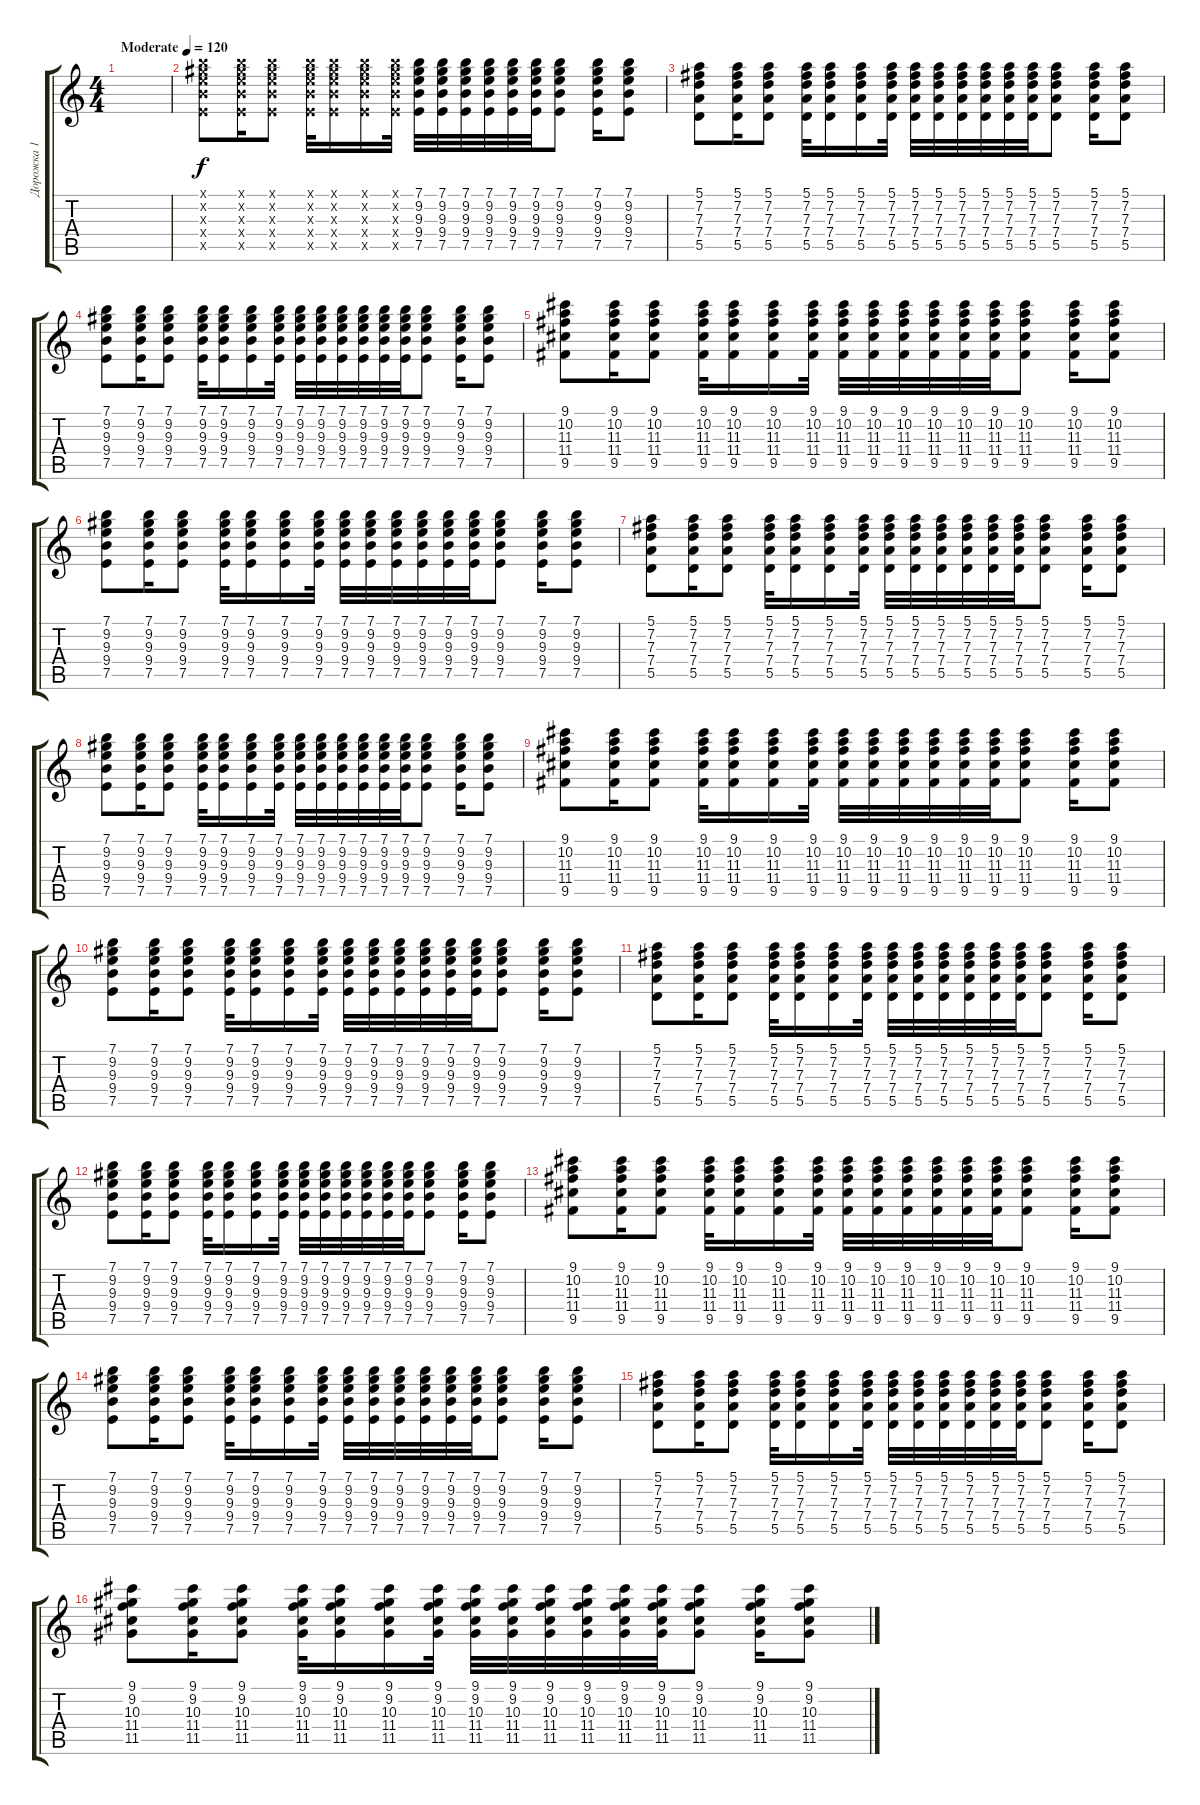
\track ("Дорожка 1" "Дорожка 1") {instrument acousticguitarnylon}
\staff {score tabs}
\tuning (E4 B3 G3 D3 A2 E2) {hide}
\ts (4 4)
\tempo (120 "Moderate")
\clef g2
\ks c
|
(7.1{x} 9.2{x} 9.3{x} 9.4{x} 7.5{x}).8 (7.1{x} 9.2{x} 9.3{x} 9.4{x} 7.5{x}).16 (7.1{x} 9.2{x} 9.3{x} 9.4{x} 7.5{x}).8 (7.1{x} 9.2{x} 9.3{x} 9.4{x} 7.5{x}).32 (7.1{x} 9.2{x} 9.3{x} 9.4{x} 7.5{x}).16 (7.1{x} 9.2{x} 9.3{x} 9.4{x} 7.5{x}).16 (7.1{x} 9.2{x} 9.3{x} 9.4{x} 7.5{x}).32 (7.1 9.2 9.3 9.4 7.5).32 (7.1 9.2 9.3 9.4 7.5).32 (7.1 9.2 9.3 9.4 7.5).32 (7.1 9.2 9.3 9.4 7.5).32 (7.1 9.2 9.3 9.4 7.5).32 (7.1 9.2 9.3 9.4 7.5).32 (7.1 9.2 9.3 9.4 7.5).8 (7.1 9.2 9.3 9.4 7.5).16 (7.1 9.2 9.3 9.4 7.5).8 |
(5.1 7.2 7.3 7.4 5.5).8 (5.1 7.2 7.3 7.4 5.5).16 (5.1 7.2 7.3 7.4 5.5).8 (5.1 7.2 7.3 7.4 5.5).32 (5.1 7.2 7.3 7.4 5.5).16 (5.1 7.2 7.3 7.4 5.5).16 (5.1 7.2 7.3 7.4 5.5).32 (5.1 7.2 7.3 7.4 5.5).32 (5.1 7.2 7.3 7.4 5.5).32 (5.1 7.2 7.3 7.4 5.5).32 (5.1 7.2 7.3 7.4 5.5).32 (5.1 7.2 7.3 7.4 5.5).32 (5.1 7.2 7.3 7.4 5.5).32 (5.1 7.2 7.3 7.4 5.5).8 (5.1 7.2 7.3 7.4 5.5).16 (5.1 7.2 7.3 7.4 5.5).8 |
(7.1 9.2 9.3 9.4 7.5).8 (7.1 9.2 9.3 9.4 7.5).16 (7.1 9.2 9.3 9.4 7.5).8 (7.1 9.2 9.3 9.4 7.5).32 (7.1 9.2 9.3 9.4 7.5).16 (7.1 9.2 9.3 9.4 7.5).16 (7.1 9.2 9.3 9.4 7.5).32 (7.1 9.2 9.3 9.4 7.5).32 (7.1 9.2 9.3 9.4 7.5).32 (7.1 9.2 9.3 9.4 7.5).32 (7.1 9.2 9.3 9.4 7.5).32 (7.1 9.2 9.3 9.4 7.5).32 (7.1 9.2 9.3 9.4 7.5).32 (7.1 9.2 9.3 9.4 7.5).8 (7.1 9.2 9.3 9.4 7.5).16 (7.1 9.2 9.3 9.4 7.5).8 |
(9.1 10.2 11.3 11.4 9.5).8 (9.1 10.2 11.3 11.4 9.5).16 (9.1 10.2 11.3 11.4 9.5).8 (9.1 10.2 11.3 11.4 9.5).32 (9.1 10.2 11.3 11.4 9.5).16 (9.1 10.2 11.3 11.4 9.5).16 (9.1 10.2 11.3 11.4 9.5).32 (9.1 10.2 11.3 11.4 9.5).32 (9.1 10.2 11.3 11.4 9.5).32 (9.1 10.2 11.3 11.4 9.5).32 (9.1 10.2 11.3 11.4 9.5).32 (9.1 10.2 11.3 11.4 9.5).32 (9.1 10.2 11.3 11.4 9.5).32 (9.1 10.2 11.3 11.4 9.5).8 (9.1 10.2 11.3 11.4 9.5).16 (9.1 10.2 11.3 11.4 9.5).8 |
(7.1 9.2 9.3 9.4 7.5).8 (7.1 9.2 9.3 9.4 7.5).16 (7.1 9.2 9.3 9.4 7.5).8 (7.1 9.2 9.3 9.4 7.5).32 (7.1 9.2 9.3 9.4 7.5).16 (7.1 9.2 9.3 9.4 7.5).16 (7.1 9.2 9.3 9.4 7.5).32 (7.1 9.2 9.3 9.4 7.5).32 (7.1 9.2 9.3 9.4 7.5).32 (7.1 9.2 9.3 9.4 7.5).32 (7.1 9.2 9.3 9.4 7.5).32 (7.1 9.2 9.3 9.4 7.5).32 (7.1 9.2 9.3 9.4 7.5).32 (7.1 9.2 9.3 9.4 7.5).8 (7.1 9.2 9.3 9.4 7.5).16 (7.1 9.2 9.3 9.4 7.5).8 |
(5.1 7.2 7.3 7.4 5.5).8 (5.1 7.2 7.3 7.4 5.5).16 (5.1 7.2 7.3 7.4 5.5).8 (5.1 7.2 7.3 7.4 5.5).32 (5.1 7.2 7.3 7.4 5.5).16 (5.1 7.2 7.3 7.4 5.5).16 (5.1 7.2 7.3 7.4 5.5).32 (5.1 7.2 7.3 7.4 5.5).32 (5.1 7.2 7.3 7.4 5.5).32 (5.1 7.2 7.3 7.4 5.5).32 (5.1 7.2 7.3 7.4 5.5).32 (5.1 7.2 7.3 7.4 5.5).32 (5.1 7.2 7.3 7.4 5.5).32 (5.1 7.2 7.3 7.4 5.5).8 (5.1 7.2 7.3 7.4 5.5).16 (5.1 7.2 7.3 7.4 5.5).8 |
(7.1 9.2 9.3 9.4 7.5).8 (7.1 9.2 9.3 9.4 7.5).16 (7.1 9.2 9.3 9.4 7.5).8 (7.1 9.2 9.3 9.4 7.5).32 (7.1 9.2 9.3 9.4 7.5).16 (7.1 9.2 9.3 9.4 7.5).16 (7.1 9.2 9.3 9.4 7.5).32 (7.1 9.2 9.3 9.4 7.5).32 (7.1 9.2 9.3 9.4 7.5).32 (7.1 9.2 9.3 9.4 7.5).32 (7.1 9.2 9.3 9.4 7.5).32 (7.1 9.2 9.3 9.4 7.5).32 (7.1 9.2 9.3 9.4 7.5).32 (7.1 9.2 9.3 9.4 7.5).8 (7.1 9.2 9.3 9.4 7.5).16 (7.1 9.2 9.3 9.4 7.5).8 |
(9.1 10.2 11.3 11.4 9.5).8 (9.1 10.2 11.3 11.4 9.5).16 (9.1 10.2 11.3 11.4 9.5).8 (9.1 10.2 11.3 11.4 9.5).32 (9.1 10.2 11.3 11.4 9.5).16 (9.1 10.2 11.3 11.4 9.5).16 (9.1 10.2 11.3 11.4 9.5).32 (9.1 10.2 11.3 11.4 9.5).32 (9.1 10.2 11.3 11.4 9.5).32 (9.1 10.2 11.3 11.4 9.5).32 (9.1 10.2 11.3 11.4 9.5).32 (9.1 10.2 11.3 11.4 9.5).32 (9.1 10.2 11.3 11.4 9.5).32 (9.1 10.2 11.3 11.4 9.5).8 (9.1 10.2 11.3 11.4 9.5).16 (9.1 10.2 11.3 11.4 9.5).8 |
(7.1 9.2 9.3 9.4 7.5).8 (7.1 9.2 9.3 9.4 7.5).16 (7.1 9.2 9.3 9.4 7.5).8 (7.1 9.2 9.3 9.4 7.5).32 (7.1 9.2 9.3 9.4 7.5).16 (7.1 9.2 9.3 9.4 7.5).16 (7.1 9.2 9.3 9.4 7.5).32 (7.1 9.2 9.3 9.4 7.5).32 (7.1 9.2 9.3 9.4 7.5).32 (7.1 9.2 9.3 9.4 7.5).32 (7.1 9.2 9.3 9.4 7.5).32 (7.1 9.2 9.3 9.4 7.5).32 (7.1 9.2 9.3 9.4 7.5).32 (7.1 9.2 9.3 9.4 7.5).8 (7.1 9.2 9.3 9.4 7.5).16 (7.1 9.2 9.3 9.4 7.5).8 |
(5.1 7.2 7.3 7.4 5.5).8 (5.1 7.2 7.3 7.4 5.5).16 (5.1 7.2 7.3 7.4 5.5).8 (5.1 7.2 7.3 7.4 5.5).32 (5.1 7.2 7.3 7.4 5.5).16 (5.1 7.2 7.3 7.4 5.5).16 (5.1 7.2 7.3 7.4 5.5).32 (5.1 7.2 7.3 7.4 5.5).32 (5.1 7.2 7.3 7.4 5.5).32 (5.1 7.2 7.3 7.4 5.5).32 (5.1 7.2 7.3 7.4 5.5).32 (5.1 7.2 7.3 7.4 5.5).32 (5.1 7.2 7.3 7.4 5.5).32 (5.1 7.2 7.3 7.4 5.5).8 (5.1 7.2 7.3 7.4 5.5).16 (5.1 7.2 7.3 7.4 5.5).8 |
(7.1 9.2 9.3 9.4 7.5).8 (7.1 9.2 9.3 9.4 7.5).16 (7.1 9.2 9.3 9.4 7.5).8 (7.1 9.2 9.3 9.4 7.5).32 (7.1 9.2 9.3 9.4 7.5).16 (7.1 9.2 9.3 9.4 7.5).16 (7.1 9.2 9.3 9.4 7.5).32 (7.1 9.2 9.3 9.4 7.5).32 (7.1 9.2 9.3 9.4 7.5).32 (7.1 9.2 9.3 9.4 7.5).32 (7.1 9.2 9.3 9.4 7.5).32 (7.1 9.2 9.3 9.4 7.5).32 (7.1 9.2 9.3 9.4 7.5).32 (7.1 9.2 9.3 9.4 7.5).8 (7.1 9.2 9.3 9.4 7.5).16 (7.1 9.2 9.3 9.4 7.5).8 |
(9.1 10.2 11.3 11.4 9.5).8 (9.1 10.2 11.3 11.4 9.5).16 (9.1 10.2 11.3 11.4 9.5).8 (9.1 10.2 11.3 11.4 9.5).32 (9.1 10.2 11.3 11.4 9.5).16 (9.1 10.2 11.3 11.4 9.5).16 (9.1 10.2 11.3 11.4 9.5).32 (9.1 10.2 11.3 11.4 9.5).32 (9.1 10.2 11.3 11.4 9.5).32 (9.1 10.2 11.3 11.4 9.5).32 (9.1 10.2 11.3 11.4 9.5).32 (9.1 10.2 11.3 11.4 9.5).32 (9.1 10.2 11.3 11.4 9.5).32 (9.1 10.2 11.3 11.4 9.5).8 (9.1 10.2 11.3 11.4 9.5).16 (9.1 10.2 11.3 11.4 9.5).8 |
(7.1 9.2 9.3 9.4 7.5).8 (7.1 9.2 9.3 9.4 7.5).16 (7.1 9.2 9.3 9.4 7.5).8 (7.1 9.2 9.3 9.4 7.5).32 (7.1 9.2 9.3 9.4 7.5).16 (7.1 9.2 9.3 9.4 7.5).16 (7.1 9.2 9.3 9.4 7.5).32 (7.1 9.2 9.3 9.4 7.5).32 (7.1 9.2 9.3 9.4 7.5).32 (7.1 9.2 9.3 9.4 7.5).32 (7.1 9.2 9.3 9.4 7.5).32 (7.1 9.2 9.3 9.4 7.5).32 (7.1 9.2 9.3 9.4 7.5).32 (7.1 9.2 9.3 9.4 7.5).8 (7.1 9.2 9.3 9.4 7.5).16 (7.1 9.2 9.3 9.4 7.5).8 |
(5.1 7.2 7.3 7.4 5.5).8 (5.1 7.2 7.3 7.4 5.5).16 (5.1 7.2 7.3 7.4 5.5).8 (5.1 7.2 7.3 7.4 5.5).32 (5.1 7.2 7.3 7.4 5.5).16 (5.1 7.2 7.3 7.4 5.5).16 (5.1 7.2 7.3 7.4 5.5).32 (5.1 7.2 7.3 7.4 5.5).32 (5.1 7.2 7.3 7.4 5.5).32 (5.1 7.2 7.3 7.4 5.5).32 (5.1 7.2 7.3 7.4 5.5).32 (5.1 7.2 7.3 7.4 5.5).32 (5.1 7.2 7.3 7.4 5.5).32 (5.1 7.2 7.3 7.4 5.5).8 (5.1 7.2 7.3 7.4 5.5).16 (5.1 7.2 7.3 7.4 5.5).8 |
(9.1 9.2 10.3 11.4 11.5).8 (9.1 9.2 10.3 11.4 11.5).16 (9.1 9.2 10.3 11.4 11.5).8 (9.1 9.2 10.3 11.4 11.5).32 (9.1 9.2 10.3 11.4 11.5).16 (9.1 9.2 10.3 11.4 11.5).16 (9.1 9.2 10.3 11.4 11.5).32 (9.1 9.2 10.3 11.4 11.5).32 (9.1 9.2 10.3 11.4 11.5).32 (9.1 9.2 10.3 11.4 11.5).32 (9.1 9.2 10.3 11.4 11.5).32 (9.1 9.2 10.3 11.4 11.5).32 (9.1 9.2 10.3 11.4 11.5).32 (9.1 9.2 10.3 11.4 11.5).8 (9.1 9.2 10.3 11.4 11.5).16 (9.1 9.2 10.3 11.4 11.5).8
